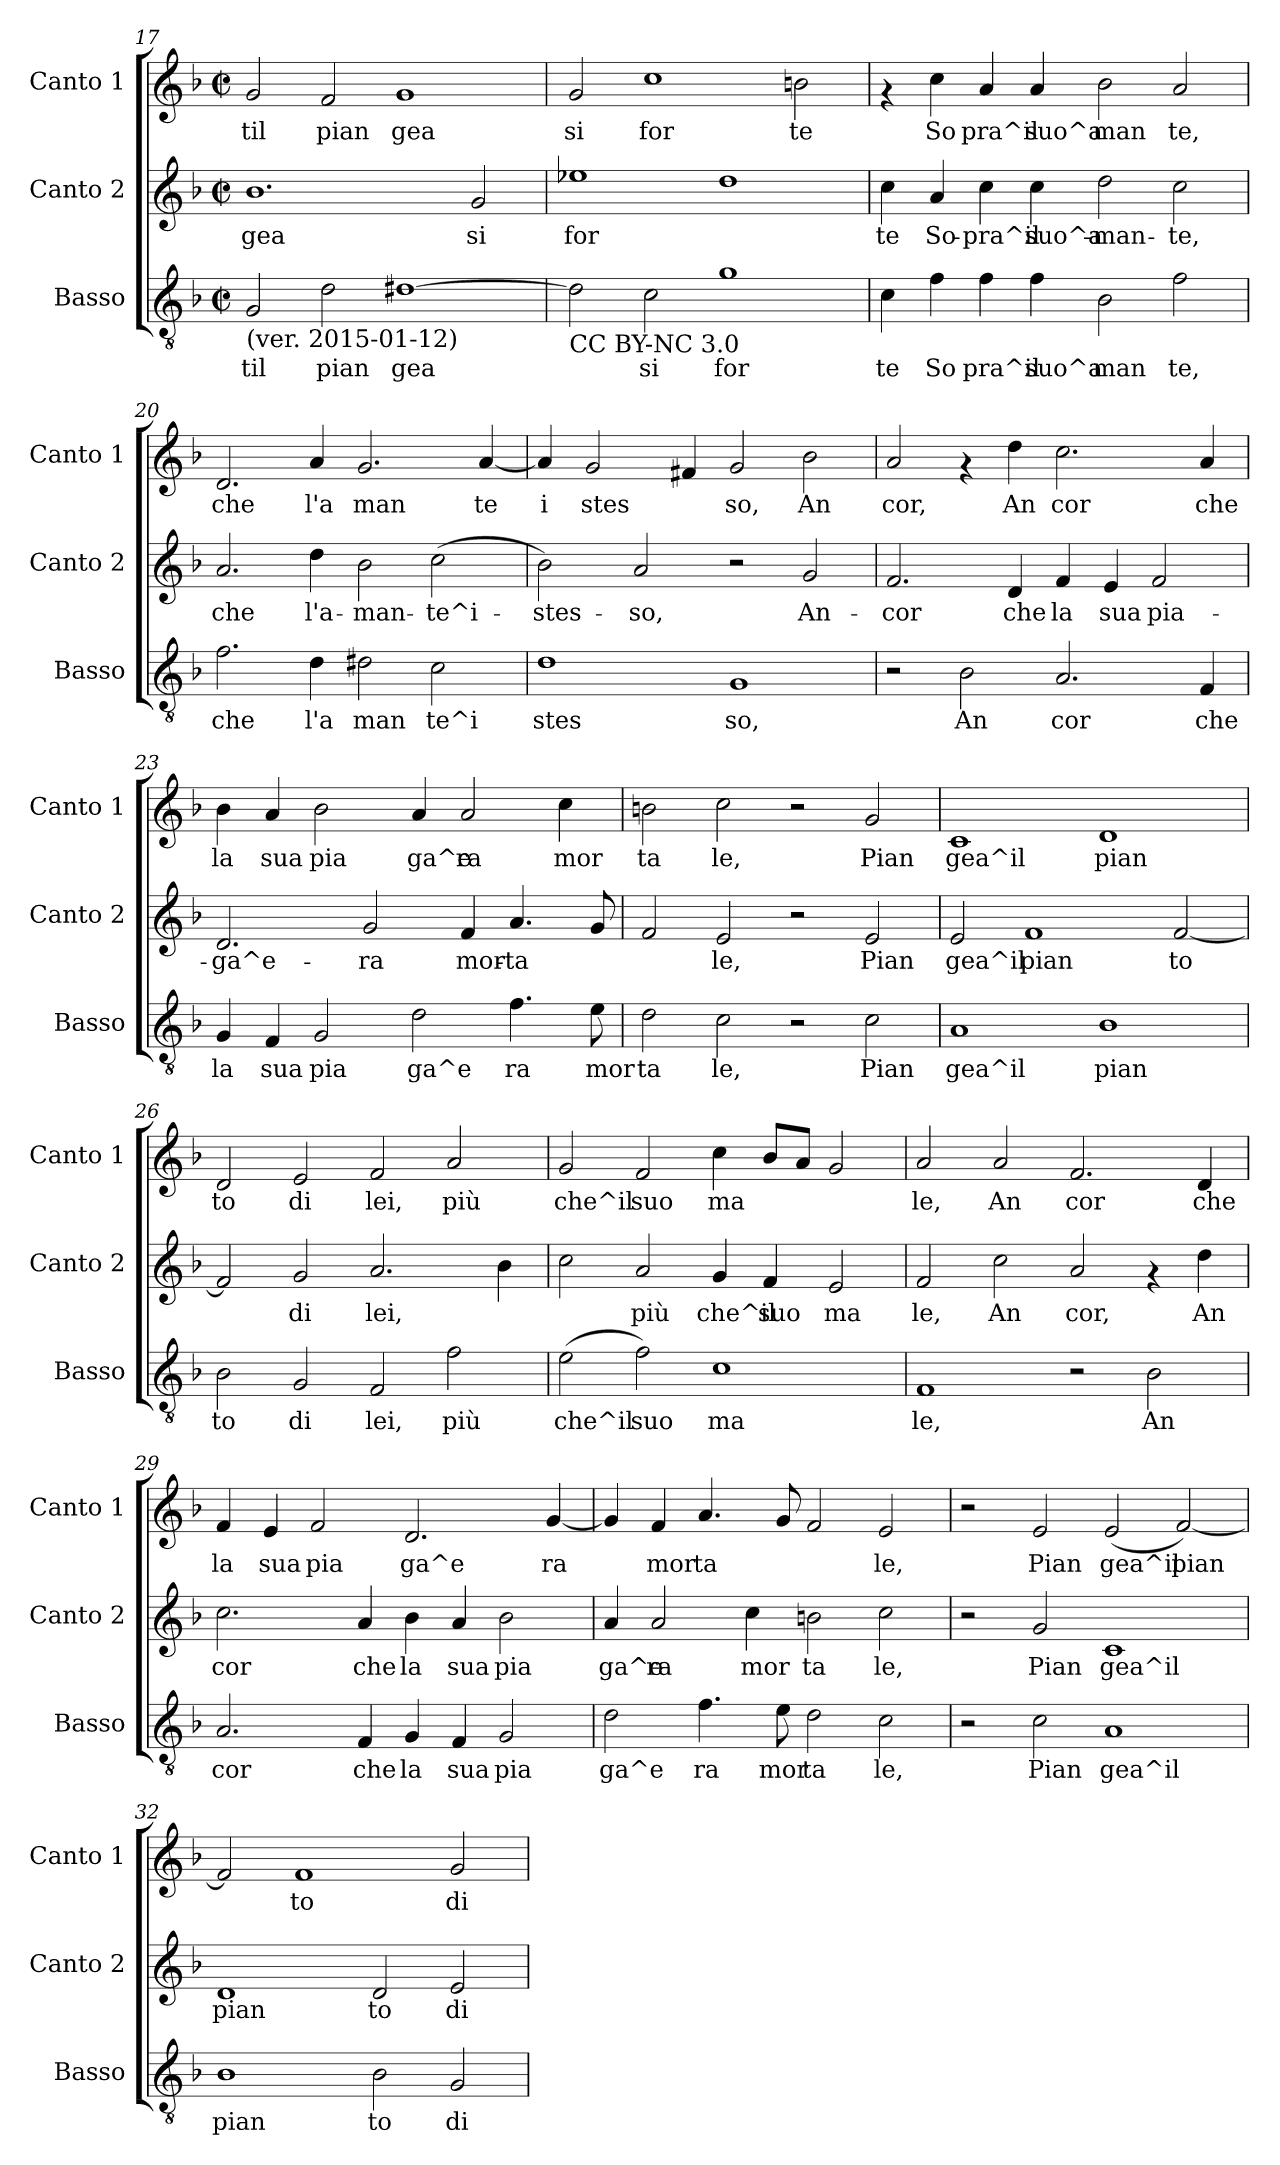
**kern	**text	**kern	**text	**kern	**text
*part3	*part3	*part2	*part2	*part1	*part1
*staff3	*staff3	*staff2	*staff2	*staff1	*staff1
*I"Basso	*	*I"Canto 2	*	*I"Canto 1	*
*I'Basso	*	*I'Canto 2	*	*I'Canto 1	*
*clefGv2	*	*clefG2	*	*clefG2	*
*ITrd-3c-5	*	*	*	*ITrd-3c-5	*
*k[b-e-]	*	*k[b-]	*	*k[b-e-]	*
*B-:	*	*F:	*	*B-:	*
*M2/2	*	*M2/2	*	*M2/2	*
*met(c|)	*	*met(c|)	*	*met(c|)	*
=17	=17	=17	=17	=17	=17
!LO:TX:b:t=(ver. 2015-01-12)	!	!	!	!	!
!	!LO:LY:b:cj	!	!LO:LY:b:cj	!	!LO:LY:b:cj
2c/	til	1.b-	-gea	2cc/	til
!	!LO:LY:b:cj	!	!	!	!LO:LY:b:cj
2g\	pian	.	.	2b-/	pian
!	!LO:LY:b:cj	!	!	!	!LO:LY:b:cj
[>1g#X	gea	.	.	1cc	gea
!	!	!	!LO:LY:b:cj	!	!
.	.	2g/	si	.	.
=18	=18	=18	=18	=18	=18
!LO:TX:b:t=CC BY-NC 3.0	!	!	!	!	!
!	!LO:LY:b:cj	!	!LO:LY:b:cj	!	!LO:LY:b:cj
2g#\]	.	1ee-X	for-	2cc/	si
!	!LO:LY:b:cj	!	!	!	!LO:LY:b:cj
2f\	si	.	.	1ff	for
!	!LO:LY:b:cj	!	!LO:LY:b:cj	!	!
1cc	for	1dd	--	.	.
!	!	!	!	!	!LO:LY:b:cj
.	.	.	.	2een\	te
!!LO:PB:g=z
=19	=19	=19	=19	=19	=19
!	!LO:LY:b:cj	!	!LO:LY:b:cj	!	!
4f\	te	4cc\	-te	4rf	.
!	!LO:LY:b:cj	!	!LO:LY:b:cj	!	!LO:LY:a:cj
4b-\	So	4a/	So-	4ff\	So
!	!LO:LY:b:cj	!	!LO:LY:b:cj	!	!LO:LY:a:cj
4b-\	pra^il	4cc\	-pra^il	4dd/	pra^il
!	!LO:LY:b:cj	!	!LO:LY:b:cj	!	!LO:LY:a:cj
4b-\	suo^a	4cc\	suo^a-	4dd/	suo^a
!	!LO:LY:b:cj	!	!LO:LY:b:cj	!	!LO:LY:a:cj
2e-\	man	2dd\	-man-	2ee-\	man
!	!LO:LY:b:cj	!	!LO:LY:b:cj	!	!LO:LY:a:cj
2b-\	te,	2cc\	-te,	2dd/	te,
=20	=20	=20	=20	=20	=20
!	!LO:LY:b:cj	!	!LO:LY:b:cj	!	!LO:LY:a:cj
2.b-\	che	2.a/	che	2.g/	che
!	!LO:LY:b:cj	!	!LO:LY:b:cj	!	!LO:LY:a:cj
4g\	l'a	4dd\	l'a-	4dd/	l'a
!	!LO:LY:b:cj	!	!LO:LY:b:cj	!	!LO:LY:a:cj
2g#X\	man	2b-\	-man-	2.cc/	man
!	!LO:LY:b:cj	!	!LO:LY:b:cj	!	!
2f\	te^i	(>2cc\	-te^i-	.	.
!	!	!	!	!	!LO:LY:a:cj
.	.	.	.	[<4dd/	te
=21	=21	=21	=21	=21	=21
!	!LO:LY:b:cj	!	!LO:LY:b:cj	!	!LO:LY:a:cj
1g	stes	2b-\)	-stes-	4dd/]	i
!	!	!	!	!	!LO:LY:a:cj
.	.	.	.	2cc/	stes
!	!	!	!LO:LY:b:cj	!	!
.	.	2a/	-so,	.	.
!	!	!	!	!	!LO:LY:a:cj
.	.	.	.	4b/	.
!	!LO:LY:b:cj	!	!	!	!LO:LY:a:cj
1c	so,	2r	.	2cc/	so,
!	!	!	!LO:LY:b:cj	!	!LO:LY:a:cj
.	.	2g/	An-	2ee-\	An
=22	=22	=22	=22	=22	=22
!	!	!	!LO:LY:b:cj	!	!LO:LY:a:cj
2r	.	2.f/	-cor	2dd/	cor,
!	!LO:LY:b:cj	!	!	!	!
2e-\	An	.	.	4rf	.
!	!	!	!LO:LY:b:cj	!	!LO:LY:a:cj
.	.	4d/	che	4gg\	An
!	!LO:LY:b:cj	!	!LO:LY:b:cj	!	!LO:LY:a:cj
2.d/	cor	4f/	la	2.ff\	cor
!	!	!	!LO:LY:b:cj	!	!
.	.	4e/	sua	.	.
!	!	!	!LO:LY:b:cj	!	!
.	.	2f/	pia-	.	.
!	!LO:LY:b:cj	!	!	!	!LO:LY:a:cj
4B-/	che	.	.	4dd/	che
=23	=23	=23	=23	=23	=23
!	!LO:LY:b:cj	!	!LO:LY:b:cj	!	!LO:LY:a:cj
4c/	la	2.d/	-ga^e-	4ee-\	la
!	!LO:LY:b:cj	!	!	!	!LO:LY:a:cj
4B-/	sua	.	.	4dd/	sua
!	!LO:LY:b:cj	!	!	!	!LO:LY:a:cj
2c/	pia	.	.	2ee-\	pia
!	!	!	!LO:LY:b:cj	!	!
.	.	2g/	-ra	.	.
!	!LO:LY:b:cj	!	!	!	!LO:LY:a:cj
2g\	ga^e	.	.	4dd/	ga^e
!	!	!	!LO:LY:b:cj	!	!LO:LY:a:cj
.	.	4f/	mor-	2dd/	ra
!	!LO:LY:b:cj	!	!LO:LY:b:cj	!	!
4.b-\	ra	4.a/	-ta-	.	.
!	!	!	!	!	!LO:LY:a:cj
.	.	.	.	4ff\	mor
!	!LO:LY:b:cj	!	!LO:LY:b:cj	!	!
8a\	mor	8g/	--	.	.
!!LO:LB:g=z
=24	=24	=24	=24	=24	=24
!	!LO:LY:b:cj	!	!LO:LY:b:cj	!	!LO:LY:b:cj
2g\	ta	2f/	--	2een\	ta
!	!LO:LY:b:cj	!	!LO:LY:b:cj	!	!LO:LY:b:cj
2f\	le,	2e/	-le,	2ff\	le,
2r	.	2r	.	2r	.
!	!LO:LY:b:cj	!	!LO:LY:b:cj	!	!LO:LY:b:cj
2f\	Pian	2e/	Pian	2cc/	Pian
=25	=25	=25	=25	=25	=25
!	!LO:LY:b:cj	!	!LO:LY:b:cj	!	!LO:LY:b:cj
1d	gea^il	2e/	gea^il	1f	gea^il
!	!	!	!LO:LY:b:cj	!	!
.	.	1f	pian	.	.
!	!LO:LY:b:cj	!	!	!	!LO:LY:b:cj
1e-	pian	.	.	1g	pian
!	!	!	!LO:LY:b:cj	!	!
.	.	[<2f/	to	.	.
=26	=26	=26	=26	=26	=26
!	!LO:LY:b:cj	!	!LO:LY:b:cj	!	!LO:LY:b:cj
2e-\	to	2f/]	.	2g/	to
!	!LO:LY:b:cj	!	!LO:LY:b:cj	!	!LO:LY:b:cj
2c/	di	2g/	di	2a/	di
!	!LO:LY:b:cj	!	!LO:LY:b:cj	!	!LO:LY:b:cj
2B-/	lei,	2.a/	lei,	2b-/	lei,
!	!LO:LY:b:cj	!	!	!	!LO:LY:b:cj
2b-\	più	.	.	2dd/	più
!	!	!	!LO:LY:b:cj	!	!
.	.	4b-\	.	.	.
=27	=27	=27	=27	=27	=27
!	!LO:LY:b:cj	!	!LO:LY:b:cj	!	!LO:LY:b:cj
(<2a\	che^il	2cc\	.	2cc/	che^il
!	!LO:LY:b:cj	!	!LO:LY:b:cj	!	!LO:LY:b:cj
2b-\)	suo	2a/	più	2b-/	suo
!	!LO:LY:b:cj	!	!LO:LY:b:cj	!	!LO:LY:b:cj
1f	ma	4g/	che^il	4ff\	ma
!	!	!	!LO:LY:b:cj	!	!LO:LY:b:cj
.	.	4f/	suo	8ee-/L	.
!	!	!	!	!	!LO:LY:b:cj
.	.	.	.	8dd/J	.
!	!	!	!LO:LY:b:cj	!	!LO:LY:b:cj
.	.	2e/	ma	2cc/	.
=28	=28	=28	=28	=28	=28
!	!LO:LY:b:cj	!	!LO:LY:b:cj	!	!LO:LY:b:cj
1B-	le,	2f/	le,	2dd/	le,
!	!	!	!LO:LY:b:cj	!	!LO:LY:b:cj
.	.	2cc\	An	2dd/	An
!	!	!	!LO:LY:b:cj	!	!LO:LY:b:cj
2r	.	2a/	cor,	2.b-/	cor
!	!LO:LY:b:cj	!	!	!	!
2e-\	An	4rf	.	.	.
!	!	!	!LO:LY:b:cj	!	!LO:LY:b:cj
.	.	4dd\	An	4g/	che
=29	=29	=29	=29	=29	=29
!	!LO:LY:b:cj	!	!LO:LY:b:cj	!	!LO:LY:b:cj
2.d/	cor	2.cc\	cor	4b-/	la
!	!	!	!	!	!LO:LY:b:cj
.	.	.	.	4a/	sua
!	!	!	!	!	!LO:LY:b:cj
.	.	.	.	2b-/	pia
!	!LO:LY:b:cj	!	!LO:LY:b:cj	!	!
4B-/	che	4a/	che	.	.
!	!LO:LY:b:cj	!	!LO:LY:b:cj	!	!LO:LY:b:cj
4c/	la	4b-\	la	2.g/	ga^e
!	!LO:LY:b:cj	!	!LO:LY:b:cj	!	!
4B-/	sua	4a/	sua	.	.
!	!LO:LY:b:cj	!	!LO:LY:b:cj	!	!
2c/	pia	2b-\	pia	.	.
!	!	!	!	!	!LO:LY:b:cj
.	.	.	.	[<4cc/	ra
!!LO:LB:g=z
=30	=30	=30	=30	=30	=30
!	!LO:LY:b:cj	!	!LO:LY:b:cj	!	!LO:LY:b:cj
2g\	ga^e	4a/	ga^e	4cc/]	.
!	!	!	!LO:LY:b:cj	!	!LO:LY:b:cj
.	.	2a/	ra	4b-/	mor
!	!LO:LY:b:cj	!	!	!	!LO:LY:b:cj
4.b-\	ra	.	.	4.dd/	ta
!	!	!	!LO:LY:b:cj	!	!
.	.	4cc\	mor	.	.
!	!LO:LY:b:cj	!	!	!	!LO:LY:b:cj
8a\	mor	.	.	8cc/	.
!	!LO:LY:b:cj	!	!LO:LY:b:cj	!	!LO:LY:b:cj
2g\	ta	2bn\	ta	2b-/	.
!	!LO:LY:b:cj	!	!LO:LY:b:cj	!	!LO:LY:b:cj
2f\	le,	2cc\	le,	2a/	le,
=31	=31	=31	=31	=31	=31
2r	.	2r	.	2r	.
!	!LO:LY:b:cj	!	!LO:LY:b:cj	!	!LO:LY:b:cj
2f\	Pian	2g/	Pian	2a/	Pian
!	!LO:LY:b:cj	!	!LO:LY:b:cj	!	!LO:LY:b:cj
1d	gea^il	1c	gea^il	(<2a/	gea^il
!	!	!	!	!	!LO:LY:b:cj
.	.	.	.	[<2b-/)	pian
=32	=32	=32	=32	=32	=32
!	!LO:LY:b:cj	!	!LO:LY:b:cj	!	!LO:LY:b:cj
1e-	pian	1d	pian	2b-/]	.
!	!	!	!	!	!LO:LY:b:cj
.	.	.	.	1b-	to
!	!LO:LY:b:cj	!	!LO:LY:b:cj	!	!
2e-\	to	2d/	to	.	.
!	!LO:LY:b:cj	!	!LO:LY:b:cj	!	!LO:LY:b:cj
2c/	di	2e/	di	2cc/	di
=	=	=	=	=	=
*-	*-	*-	*-	*-	*-
